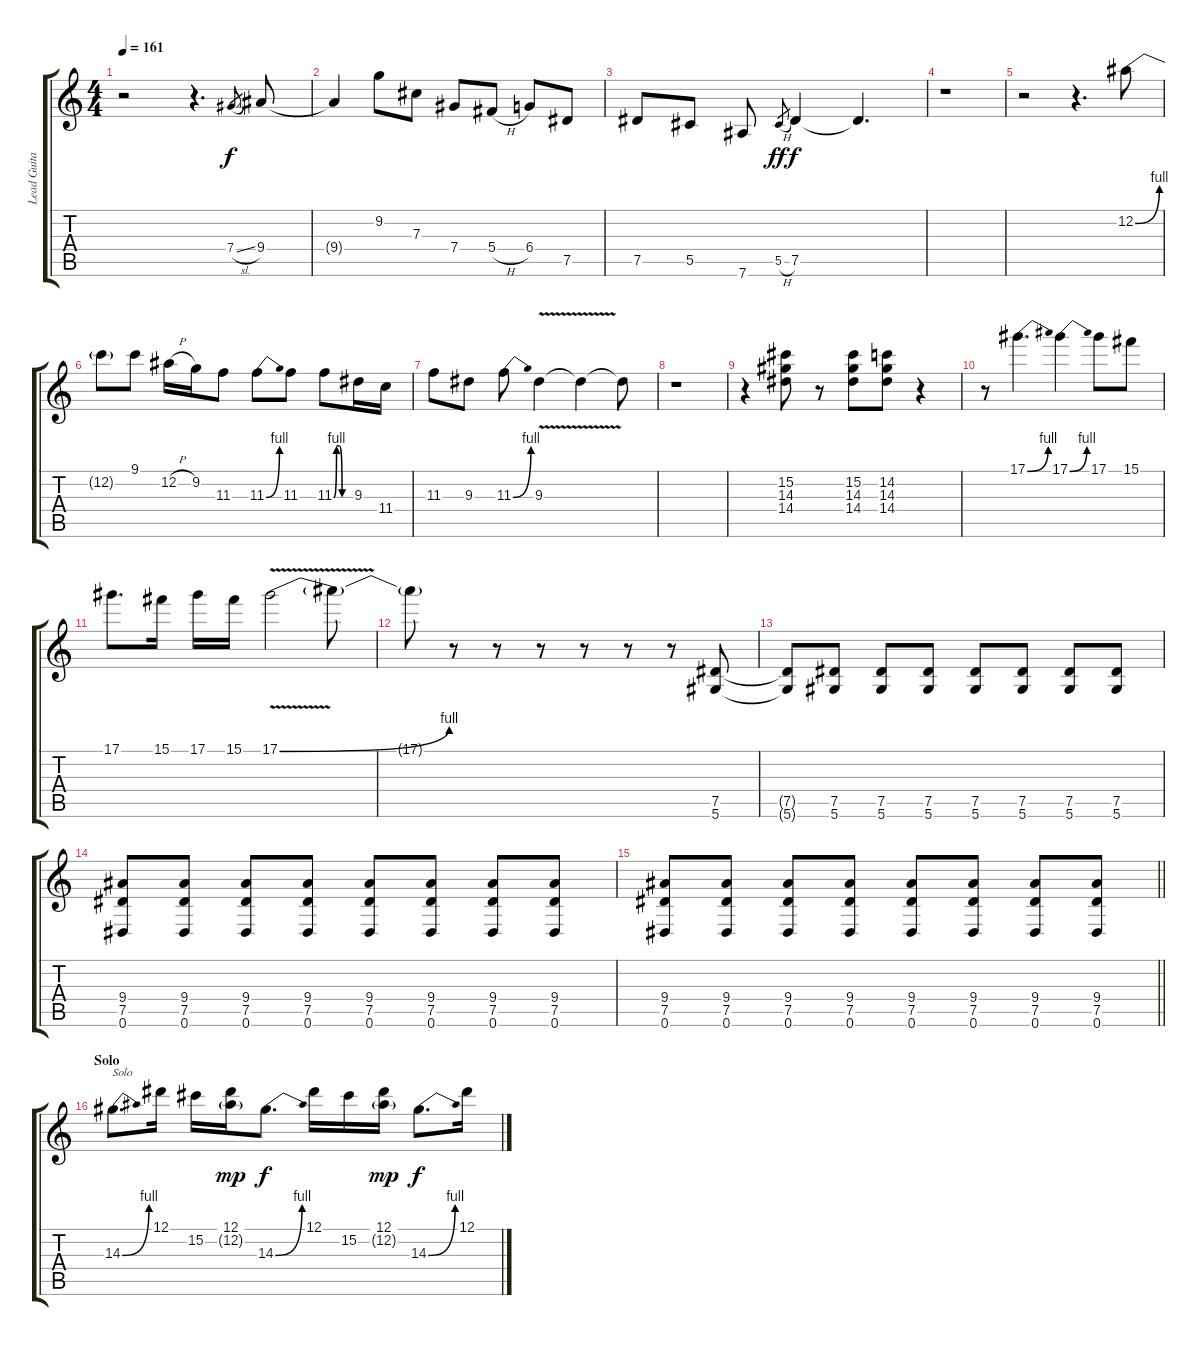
\track ("Lead Guitar" "Lead Guita") {instrument overdrivenguitar}
\staff {score tabs}
\tuning (Eb4 Bb3 Gb3 Db3 Ab2 Eb2) {hide}
\ts (4 4)
\tempo 161
\clef g2
\ks c
r.2{dy f} r.4{d} 7.4{sl}.8{gr} 9.4.8 |
9.4{t}.4 9.2.8 7.3.8 7.4.8 5.4{h}.8 6.4.8 7.5.8 |
7.5.8 5.5.8 7.6.8 5.5{h}.8{gr dy ff} 7.5.4{dy f} 7.5{t}.4{d} |
r.1 |
r.2 r.4{d} 12.2{be (bend 0 0 60 4)}.8 |
12.2{t}.8 9.1.8 12.2{h}.16 9.2.16 11.3.8 11.3{be (bend 0 0 60 4)}.8 11.3.8 11.3{be (custom 0 0 10 4 20 4 30 0 60 0)}.8 9.3.16 11.4.16 |
11.3.8 9.3.8 11.3{be (bend 0 0 60 4)}.8 9.3{v}.4 9.3{t}.4 9.3{t}.8 |
r.1 |
r.4 (15.2 14.3 14.4).8 r.8 (15.2 14.3 14.4).8 (14.2 14.3 14.4).8 r.4 |
r.8 17.1{be (bend 0 0 60 4)}.4{d} 17.1{be (bend 0 0 60 4)}.4 17.1.8 15.1.8 |
17.1.8{d} 15.1.16 17.1.16 15.1.16 17.1{be (bend 0 0 60 4) v}.2 17.1{t}.8 |
17.1{t}.8 r.8 r.8 r.8 r.8 r.8 r.8 (7.5 5.6).8 |
(7.5{t} 5.6{t}).8 (7.5 5.6).8 (7.5 5.6).8 (7.5 5.6).8 (7.5 5.6).8 (7.5 5.6).8 (7.5 5.6).8 (7.5 5.6).8 |
(9.4 7.5 0.6).8 (9.4 7.5 0.6).8 (9.4 7.5 0.6).8 (9.4 7.5 0.6).8 (9.4 7.5 0.6).8 (9.4 7.5 0.6).8 (9.4 7.5 0.6).8 (9.4 7.5 0.6).8 |
\barLineRight lightlight
(9.4 7.5 0.6).8 (9.4 7.5 0.6).8 (9.4 7.5 0.6).8 (9.4 7.5 0.6).8 (9.4 7.5 0.6).8 (9.4 7.5 0.6).8 (9.4 7.5 0.6).8 (9.4 7.5 0.6).8 |
\section ("" "Solo")
14.3{be (bend 0 0 60 4)}.8{d txt "Solo"} 12.1.16 15.2.16 (12.1 12.2{g}).16{dy mp} 14.3{be (bend 0 0 60 4)}.8{d dy f} 12.1.16 15.2.16 (12.1 12.2{g}).16{dy mp} 14.3{be (bend 0 0 60 4)}.8{d dy f} 12.1.16
